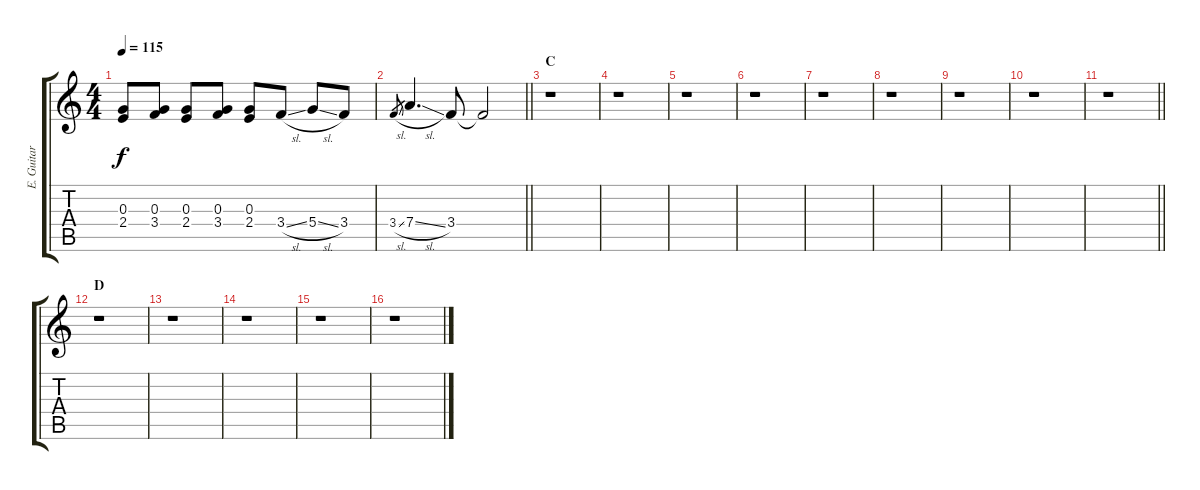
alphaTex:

\track ("E. Guitar 3" "E. Guitar ") {instrument acousticguitarsteel}
\staff {score tabs}
\tuning (E4 B3 G3 D3 A2 E2) {hide}
\ts (4 4)
\tempo 115
\clef g2
\ks c
(0.3 2.4).8{dy f} (0.3 3.4).8 (0.3 2.4).8 (0.3 3.4).8 (0.3 2.4).8 3.4{sl}.8 5.4{sl}.8 3.4.8 |
\barLineRight lightlight
3.4{sl}.8{gr} 7.4{sl}.4{d} 3.4.8 3.4{t}.2 |
\section ("" "C")
r.1 |
r.1 |
r.1 |
r.1 |
r.1 |
r.1 |
r.1 |
r.1 |
\barLineRight lightlight
r.1 |
\section ("" "D")
r.1 |
r.1 |
r.1 |
r.1 |
r.1
